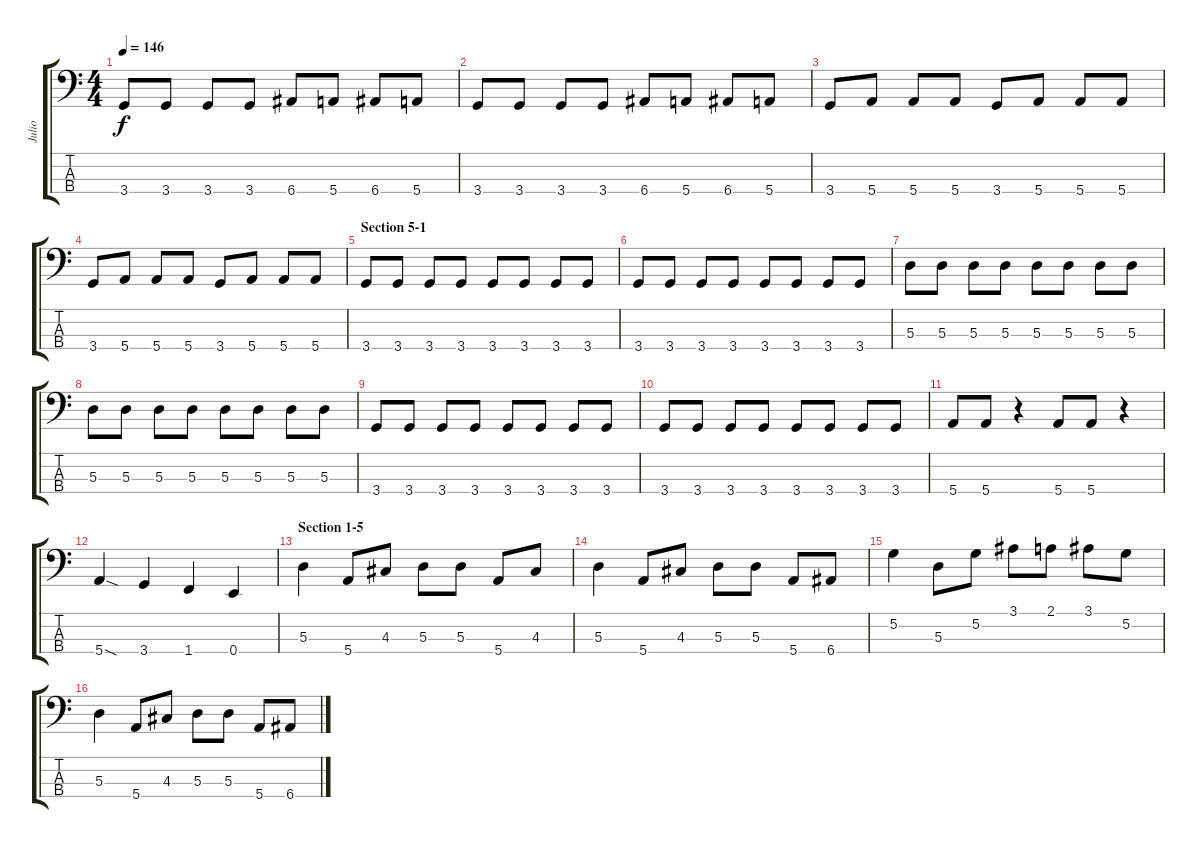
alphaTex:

\track ("Julio" "Julio") {instrument electricbassfinger}
\staff {score tabs}
\tuning (G2 D2 A1 E1) {hide}
\ts (4 4)
\tempo 146
\clef f4
\ks c
3.4.8{dy f} 3.4.8 3.4.8 3.4.8 6.4.8 5.4.8 6.4.8 5.4.8 |
3.4.8 3.4.8 3.4.8 3.4.8 6.4.8 5.4.8 6.4.8 5.4.8 |
3.4.8 5.4.8 5.4.8 5.4.8 3.4.8 5.4.8 5.4.8 5.4.8 |
3.4.8 5.4.8 5.4.8 5.4.8 3.4.8 5.4.8 5.4.8 5.4.8 |
\section ("" "Section 5-1")
3.4.8 3.4.8 3.4.8 3.4.8 3.4.8 3.4.8 3.4.8 3.4.8 |
3.4.8 3.4.8 3.4.8 3.4.8 3.4.8 3.4.8 3.4.8 3.4.8 |
5.3.8 5.3.8 5.3.8 5.3.8 5.3.8 5.3.8 5.3.8 5.3.8 |
5.3.8 5.3.8 5.3.8 5.3.8 5.3.8 5.3.8 5.3.8 5.3.8 |
3.4.8 3.4.8 3.4.8 3.4.8 3.4.8 3.4.8 3.4.8 3.4.8 |
3.4.8 3.4.8 3.4.8 3.4.8 3.4.8 3.4.8 3.4.8 3.4.8 |
5.4.8 5.4.8 r.4 5.4.8 5.4.8 r.4 |
5.4{sod}.4 3.4.4 1.4.4 0.4.4 |
\section ("" "Section 1-5")
5.3.4 5.4.8 4.3.8 5.3.8 5.3.8 5.4.8 4.3.8 |
5.3.4 5.4.8 4.3.8 5.3.8 5.3.8 5.4.8 6.4.8 |
5.2.4 5.3.8 5.2.8 3.1.8 2.1.8 3.1.8 5.2.8 |
5.3.4 5.4.8 4.3.8 5.3.8 5.3.8 5.4.8 6.4.8
